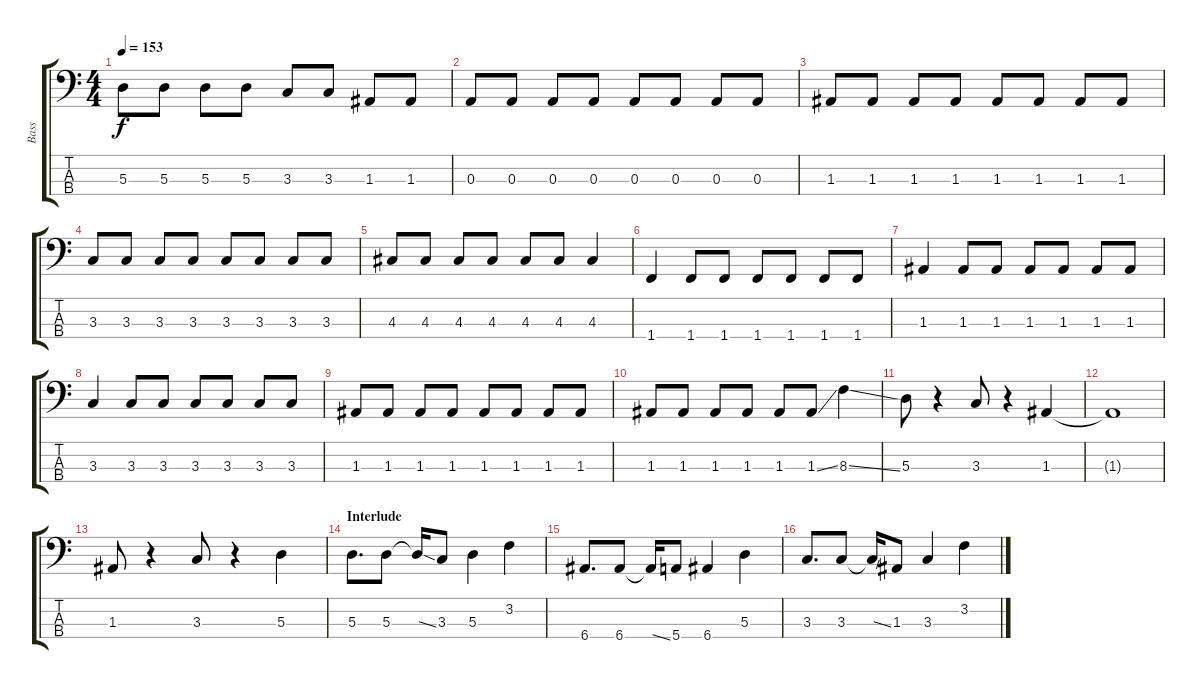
\track ("Bass" "Bass") {instrument electricbasspick}
\staff {score tabs}
\tuning (G2 D2 A1 E1) {hide}
\ts (4 4)
\tempo 153
\clef f4
\ks c
5.3.8{dy f} 5.3.8 5.3.8 5.3.8 3.3.8 3.3.8 1.3.8 1.3.8 |
0.3.8 0.3.8 0.3.8 0.3.8 0.3.8 0.3.8 0.3.8 0.3.8 |
1.3.8 1.3.8 1.3.8 1.3.8 1.3.8 1.3.8 1.3.8 1.3.8 |
3.3.8 3.3.8 3.3.8 3.3.8 3.3.8 3.3.8 3.3.8 3.3.8 |
4.3.8 4.3.8 4.3.8 4.3.8 4.3.8 4.3.8 4.3.4 |
1.4.4 1.4.8 1.4.8 1.4.8 1.4.8 1.4.8 1.4.8 |
1.3.4 1.3.8 1.3.8 1.3.8 1.3.8 1.3.8 1.3.8 |
3.3.4 3.3.8 3.3.8 3.3.8 3.3.8 3.3.8 3.3.8 |
1.3.8 1.3.8 1.3.8 1.3.8 1.3.8 1.3.8 1.3.8 1.3.8 |
1.3.8 1.3.8 1.3.8 1.3.8 1.3.8 1.3{ss}.8 8.3{ss}.4 |
5.3.8 r.4 3.3.8 r.4 1.3.4 |
1.3{t}.1 |
1.3.8 r.4 3.3.8 r.4 5.3.4 |
\section ("" "Interlude")
5.3.8{d} 5.3.8 5.3{ss t}.16 3.3.8 5.3.4 3.2.4 |
6.4.8{d} 6.4.8 6.4{ss t}.16 5.4.8 6.4.4 5.3.4 |
3.3.8{d} 3.3.8 3.3{ss t}.16 1.3.8 3.3.4 3.2.4
